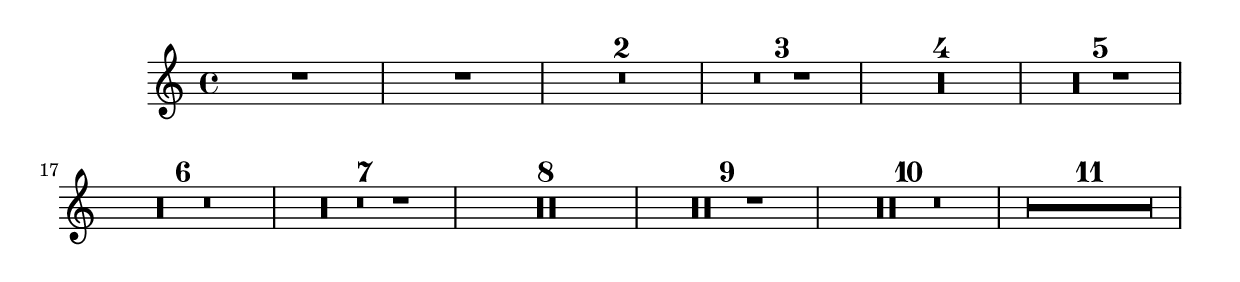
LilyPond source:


\version "2.3.16"

\header{
texidoc="
If @code{Score.skipBars} is set,
the signs for four, two, and one measure rest are combined to
produce the graphical representation of rests for up to 10 bars.
The number of bars will be written above the sign.
"
}

thenotes =  \relative cis' {
\set Score.skipBars = ##t
\time 4/4
R1 |
R1*1 |
R1*2 |
R1*3 |
R1*4 |
R1*5 |
R1*6 |
R1*7 |
R1*8 |
R1*9 |
R1*10 |
R1*11 | 
}

\score { << \context Staff \thenotes

	>>
}

